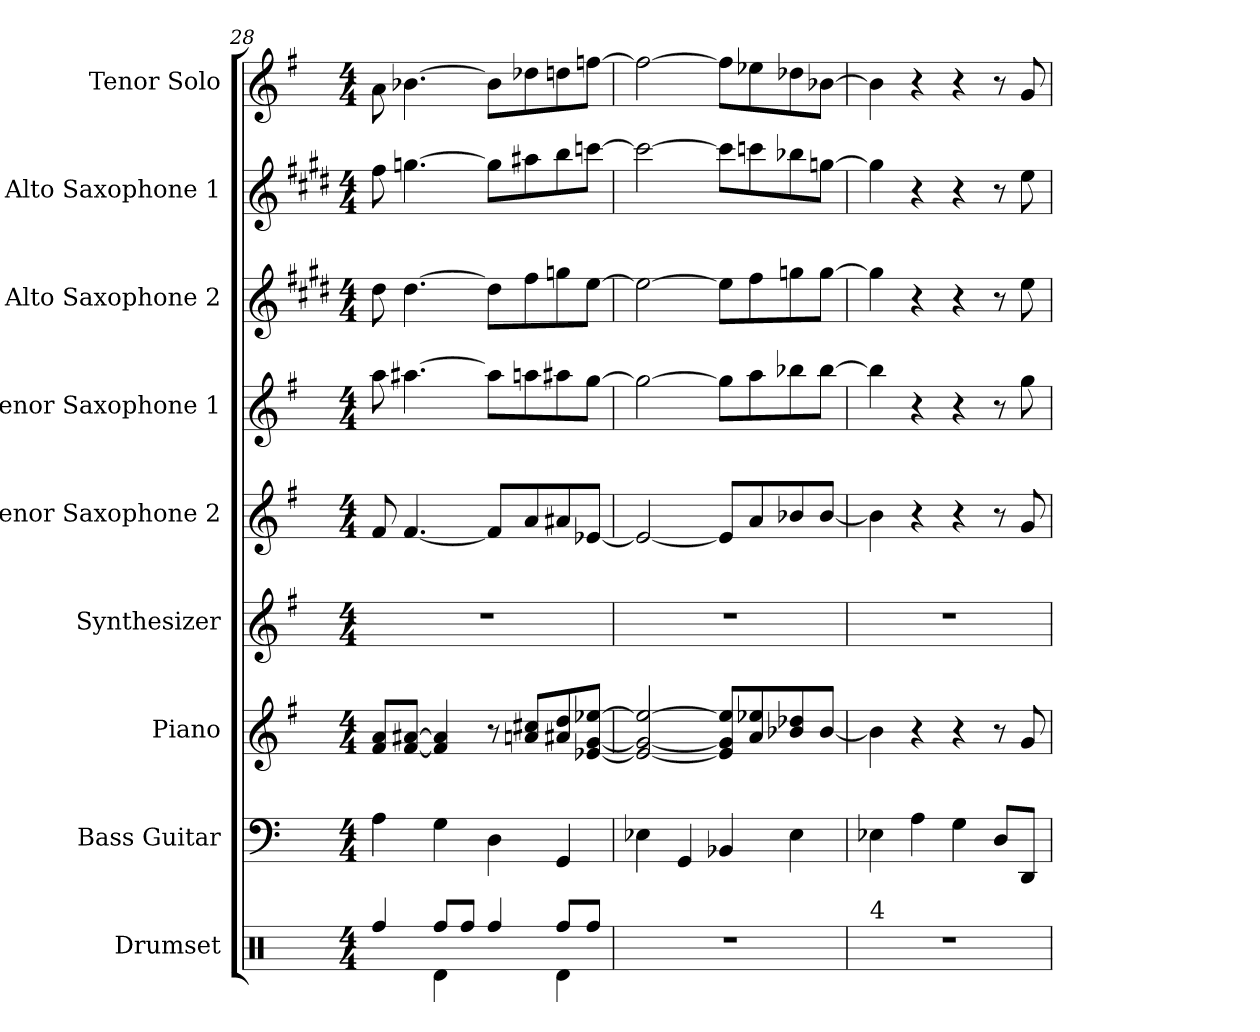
**kern	**kern	**kern	**kern	**kern	**kern	**kern	**kern	**kern
*part9	*part8	*part7	*part6	*part5	*part4	*part3	*part2	*part1
*staff9	*staff8	*staff7	*staff6	*staff5	*staff4	*staff3	*staff2	*staff1
*I"Drumset	*I"Bass Guitar	*I"Piano	*I"Synthesizer	*I"Tenor Saxophone 2	*I"Tenor Saxophone 1	*I"Alto Saxophone 2	*I"Alto Saxophone 1	*I"Tenor Solo
*I'Drs.	*I'B. Guit.	*I'Pno.	*I'Synth.	*I'T. Sax. 2	*I'T. Sax. 1	*I'A. Sax. 2	*I'A. Sax. 1	*I'Solo
*clefX	*clefF4	*clefG2	*clefG2	*clefG2	*clefG2	*clefG2	*clefG2	*clefG2
*	*ITrd7c12	*	*	*ITrd8c14	*ITrd8c14	*ITrd5c9	*ITrd5c9	*ITrd8c14
*k[]	*k[]	*k[f#]	*k[f#]	*k[f#]	*k[f#]	*k[f#]	*k[f#]	*k[f#]
*M4/4	*M4/4	*M4/4	*M4/4	*M4/4	*M4/4	*M4/4	*M4/4	*M4/4
=28	=28	=28	=28	=28	=28	=28	=28	=28
*^	*	*	*	*	*	*	*	*
4Rff/	4ryy	4AA\	8f#/ 8a/L	1r	8F#/	8a\	8f#\	8a\	8A\
.	.	.	[8f#/ [8a#X/J	.	[4.F#/	[4.a#X\	[4.f#\	[4.b-X\	[4.B-X\
8Rff/L	4Rd\	4GG\	4f#/] 4a#/]	.	.	.	.	.	.
8Rff/J	.	.	.	.	.	.	.	.	.
4Rff/	4ryy	4DD\	8r	.	8F#/L]	8a#\L]	8f#\L]	8b-\L]	8B-\L]
.	.	.	8an/ 8cc#X/L	.	8A/	8an\	8a\	8cc#X\	8d-X\
8Rff/L	4Rd\	4GGG/	8a#X/ 8dd/	.	8A#X/	8a#X\	8b-X\	8dd\	8dn\
8Rff/J	.	.	[8e-X/ [8g/ [8ee-X/J	.	[8E-X/J	[8g\J	[8g\J	[8ee-X\J	[8fn\J
*v	*v	*	*	*	*	*	*	*	*
=29	=29	=29	=29	=29	=29	=29	=29	=29
1r	4EE-X\	2e-/_ 2g/_ 2ee-/_	1r	2E-/_	2g\_	2g\_	2ee-\_	2f\_
.	4GGG/	.	.	.	.	.	.	.
.	4BBB-X/	8e-/] 8g/] 8ee-/]L	.	8E-/L]	8g\L]	8g\L]	8ee-\L]	8f\L]
.	.	8a/ 8ee-X/	.	8A/	8a\	8a\	8ee-X\	8e-X\
.	4EE-\	8b-X/ 8dd-X/	.	8B-X/	8b-X\	8b-X\	8dd-X\	8d-X\
.	.	[8b-/J	.	[8B-/J	[8b-\J	[8b-\J	[8b-X\J	[8B-X\J
!!LO:PB:g=z
=30	=30	=30	=30	=30	=30	=30	=30	=30
!LO:TX:a:t=4	!	!	!	!	!	!	!	!
1r	4EE-X\	4b-\]	1r	4B-\]	4b-\]	4b-\]	4b-\]	4B-\]
.	4AA\	4r	.	4r	4r	4r	4r	4r
.	4GG\	4r	.	4r	4r	4r	4r	4r
.	8DD/L	8r	.	8r	8r	8r	8r	8r
.	8DDD/J	8g/	.	8G/	8g\	8g\	8g\	8G/
=	=	=	=	=	=	=	=	=
*-	*-	*-	*-	*-	*-	*-	*-	*-
